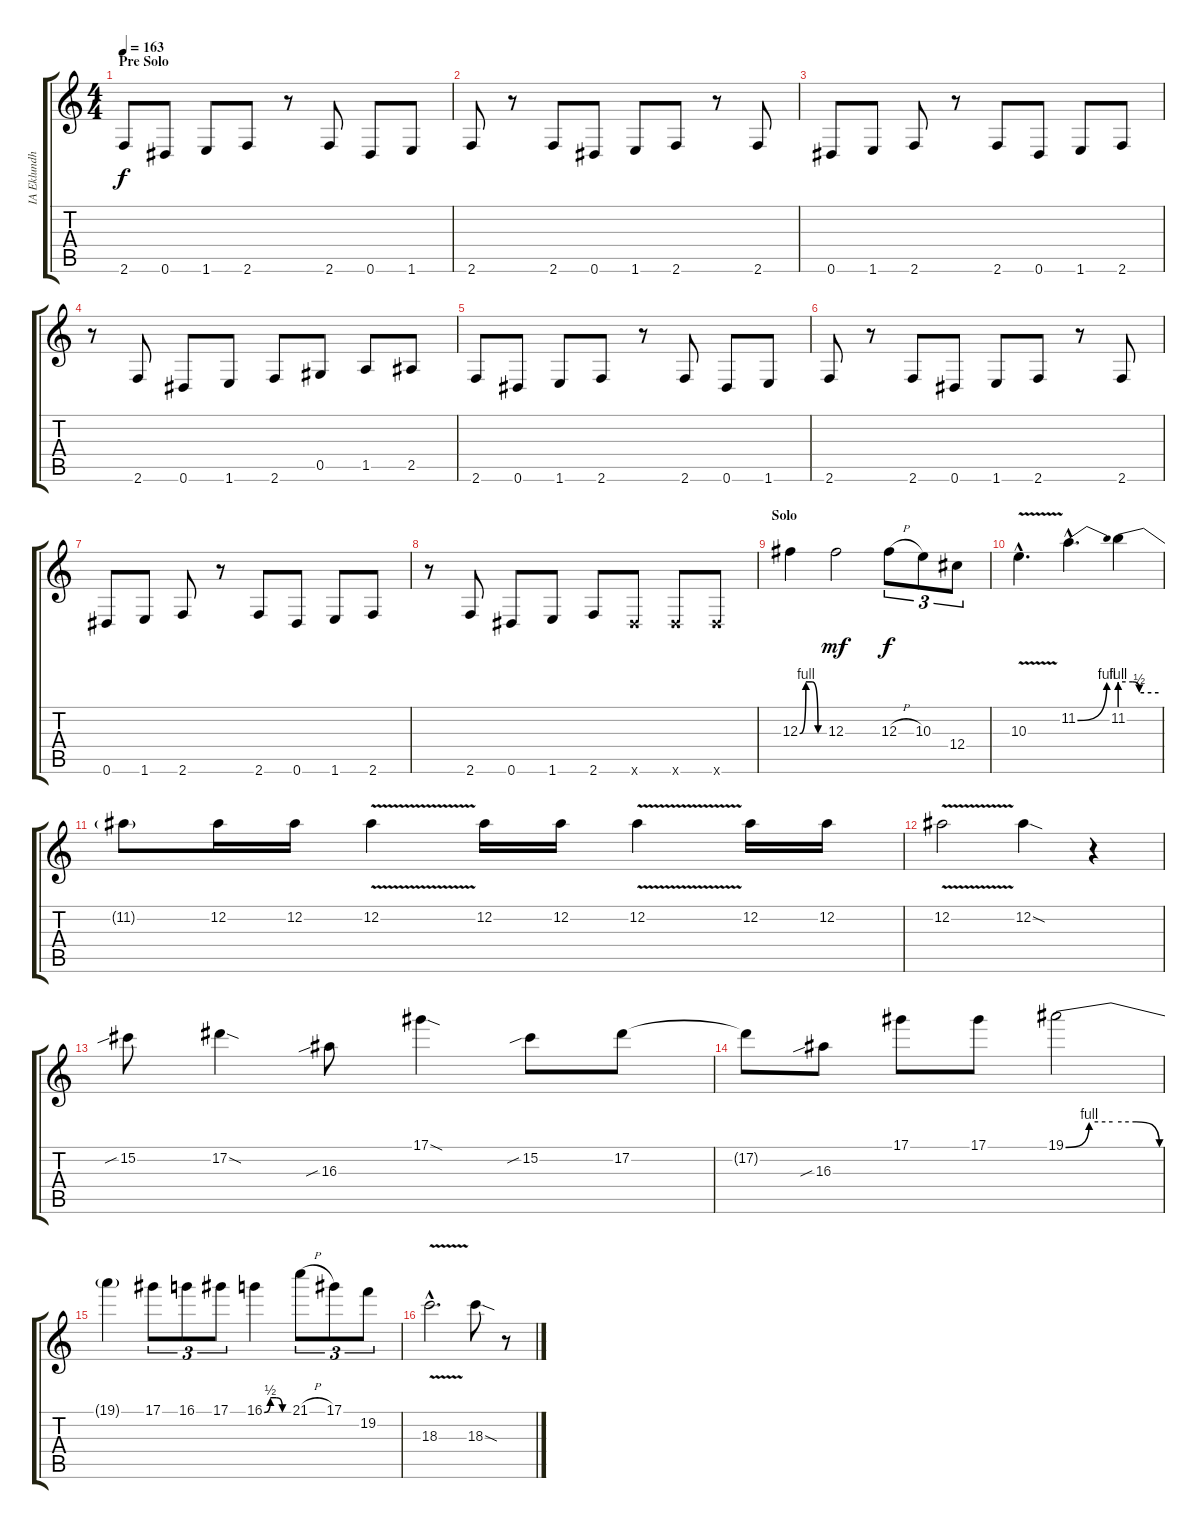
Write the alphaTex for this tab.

\track ("IA Eklundh" "IA Eklundh") {instrument distortionguitar}
\staff {score tabs}
\tuning (Eb4 Bb3 Gb3 Db3 Ab2 Eb2) {hide}
\ts (4 4)
\section ("" "Pre Solo")
\tempo 163
\clef g2
\ks c
2.6.8{dy f} 0.6.8 1.6.8 2.6.8 r.8 2.6.8 0.6.8 1.6.8 |
2.6.8 r.8 2.6.8 0.6.8 1.6.8 2.6.8 r.8 2.6.8 |
0.6.8 1.6.8 2.6.8 r.8 2.6.8 0.6.8 1.6.8 2.6.8 |
r.8 2.6.8 0.6.8 1.6.8 2.6.8 0.5.8 1.5.8 2.5.8 |
2.6.8 0.6.8 1.6.8 2.6.8 r.8 2.6.8 0.6.8 1.6.8 |
2.6.8 r.8 2.6.8 0.6.8 1.6.8 2.6.8 r.8 2.6.8 |
0.6.8 1.6.8 2.6.8 r.8 2.6.8 0.6.8 1.6.8 2.6.8 |
r.8 2.6.8 0.6.8 1.6.8 2.6.8 0.6{x}.8 0.6{x}.8 0.6{x}.8 |
\section ("" "Solo")
12.3{be (custom 0 0 15 4 30 4 45 0 60 0)}.4 12.3.2{dy mf} 12.3{h}.8{tu (3 2) dy f} 10.3.8{tu (3 2)} 12.4.8{tu (3 2)} |
10.3{v hac}.4{d} 11.2{be (bend 0 0 60 4) hac}.4{d} 11.2{be (custom 0 4 20 4 30 2 60 2)}.4 |
11.2{t}.8 12.2.16 12.2.16 12.2{v}.4 12.2.16 12.2.16 12.2{v}.4 12.2.16 12.2.16 |
12.2{v}.2 12.2{sod}.4 r.4 |
15.2{sib}.8 17.2{sod}.4 16.3{sib}.8 17.1{sod}.4 15.2{sib}.8 17.2.8 |
17.2{t}.8 16.3{sib}.8 17.1.8 17.1.8 19.1{be (custom 0 0 15 4 30 4 45 4 60 0)}.2 |
19.1{t}.4 17.1.8{tu (3 2)} 16.1.8{tu (3 2)} 17.1.8{tu (3 2)} 16.1{be (custom 0 0 15 2 30 2 45 0 60 0)}.4 21.1{h}.8{tu (3 2)} 17.1.8{tu (3 2)} 19.2.8{tu (3 2)} |
18.3{v hac}.2{d} 18.3{sod}.8 r.8
